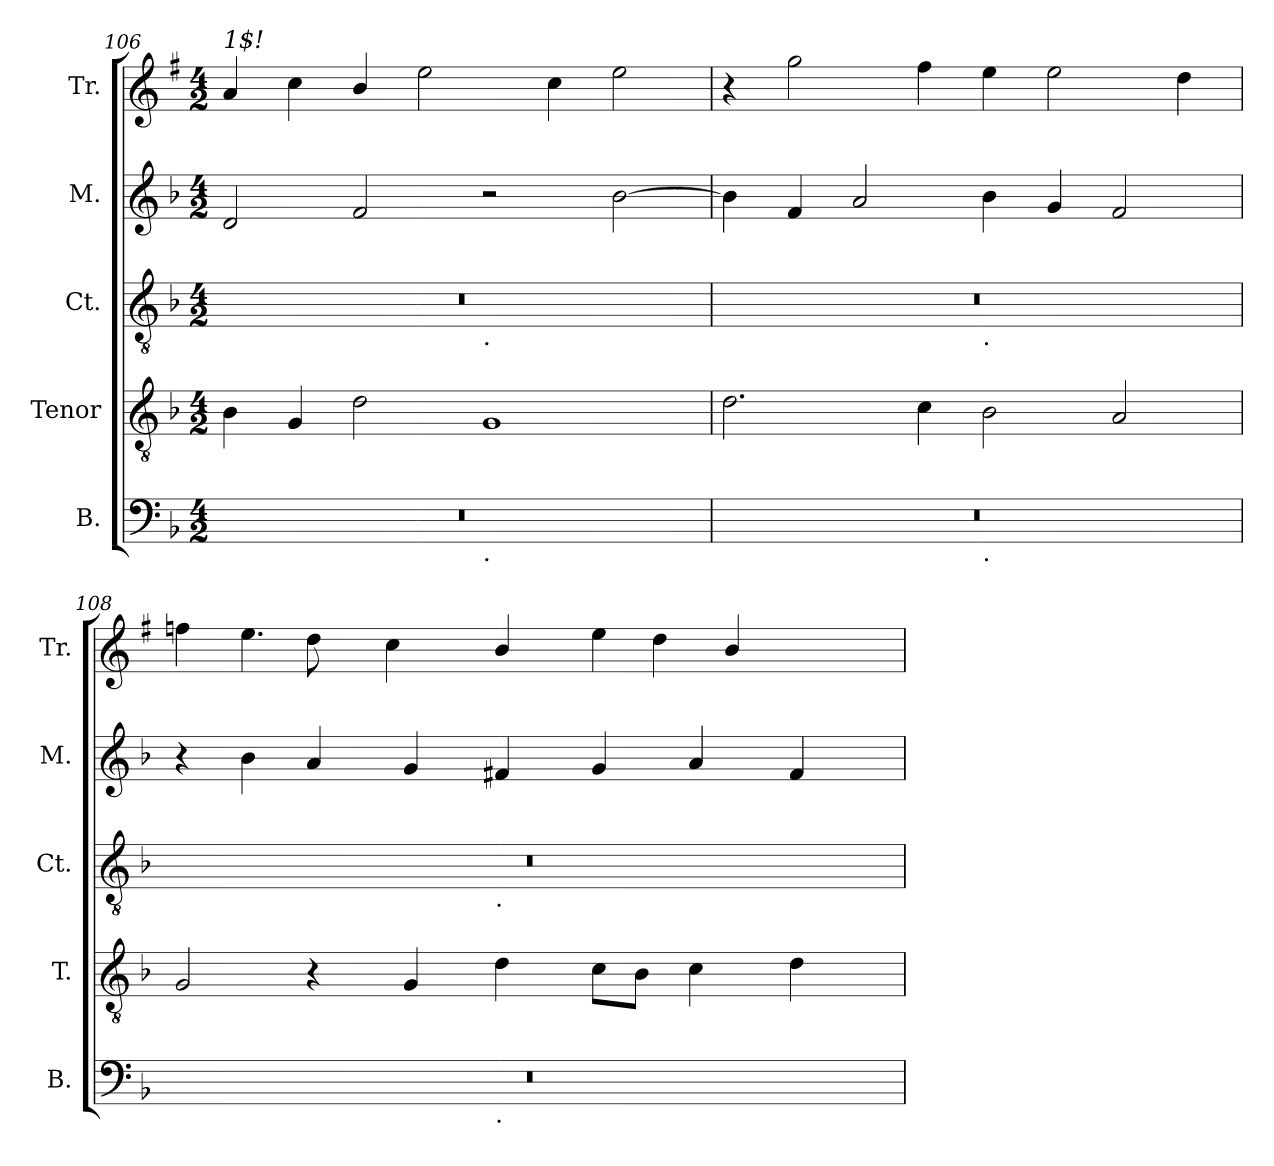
**kern	**kern	**kern	**kern	**kern
*part5	*part4	*part3	*part2	*part1
*staff5	*staff4	*staff3	*staff2	*staff1
*I"B.	*I"Tenor	*I"Ct.	*I"M.	*I"Tr.
*I'B.	*I'T.	*I'Ct.	*I'M.	*I'Tr.
!!LO:LB:g=z
*clefF4	*clefGv2	*clefGv2	*clefG2	*clefG2
*	*	*	*	*ITrd1c2
*k[b-]	*k[b-]	*k[b-]	*k[b-]	*k[b-]
*F:	*F:	*F:	*F:	*F:
*M4/2	*M4/2	*M4/2	*M4/2	*M4/2
=106	=106	=106	=106	=106
!	!	!	!	!LO:TX:a:i:t=1$!
*^	*	*^	*	*
0r	1ryy	4B-\	0r	1ryy	2d/	4g/
.	.	4G/	.	.	.	4b-\
.	.	2d\	.	.	2f/	4a/
.	.	.	.	.	.	2dd\
!	!	!	!	!LO:TX:b:t=.	!	!
!	!LO:TX:b:t=.	!	!	!	!	!
.	1ryy	1G	.	1ryy	2r	.
.	.	.	.	.	.	4b-\
.	.	.	.	.	[>2b-\	2dd\
=107	=107	=107	=107	=107	=107	=107
0r	1ryy	2.d\	0r	1ryy	4b-\]	4r
.	.	.	.	.	4f/	2ff\
.	.	.	.	.	2a/	.
.	.	4c\	.	.	.	4ee\
!	!	!	!	!LO:TX:b:t=.	!	!
!	!LO:TX:b:t=.	!	!	!	!	!
.	1ryy	2B-\	.	1ryy	4b-\	4dd\
.	.	.	.	.	4g/	2dd\
.	.	2A/	.	.	2f/	.
.	.	.	.	.	.	4cc\
=108	=108	=108	=108	=108	=108	=108
*	*	*	*	*	*	*^
*	*	*	*	*	*	*	*^
*	*	*	*	*	*	*	*	*^
0r	1ryy	2G/	0r	1ryy	4r	4ee-\	2ryy	1ryy	1ryy
.	.	.	.	.	4b-\	4.dd\	.	.	.
.	.	4r	.	.	4a/	.	8cc\	.	.
.	.	.	.	.	.	8ryy	16.ryy	.	.
.	.	.	.	.	.	.	4b-\	.	.
.	.	4G/	.	.	4g/	32ryy	.	.	.
.	.	.	.	.	.	1ryy	.	.	.
.	.	.	.	.	.	.	8ryy	.	.
!	!	!	!	!LO:TX:b:t=.	!	!	!	!	!
!	!LO:TX:b:t=.	!	!	!	!	!	!	!	!
.	1ryy	4d\	.	1ryy	4f#X/	.	.	4a/	4ryy
.	.	.	.	.	.	.	32ryy	.	.
.	.	.	.	.	.	.	2..ryy	.	.
.	.	8c\L	.	.	4g/	.	.	8ryy	4dd\
.	.	8B-\J	.	.	.	.	.	32ryy	.
.	.	.	.	.	.	.	.	4cc\	.
.	.	4c\	.	.	4a/	.	.	.	16.ryy
.	.	.	.	.	.	.	.	.	4a/
.	.	.	.	.	.	.	.	8ryy	.
.	.	4d\	.	.	4f#/	.	.	.	.
.	.	.	.	.	.	8..ryy	.	32ryy	.
.	.	.	.	.	.	.	.	8.ryy	.
.	.	.	.	.	.	.	.	.	8ryy
.	.	.	.	.	.	.	.	.	32ryy
*v	*v	*	*v	*v	*	*v	*v	*v	*v
=	=	=	=	=
*-	*-	*-	*-	*-
